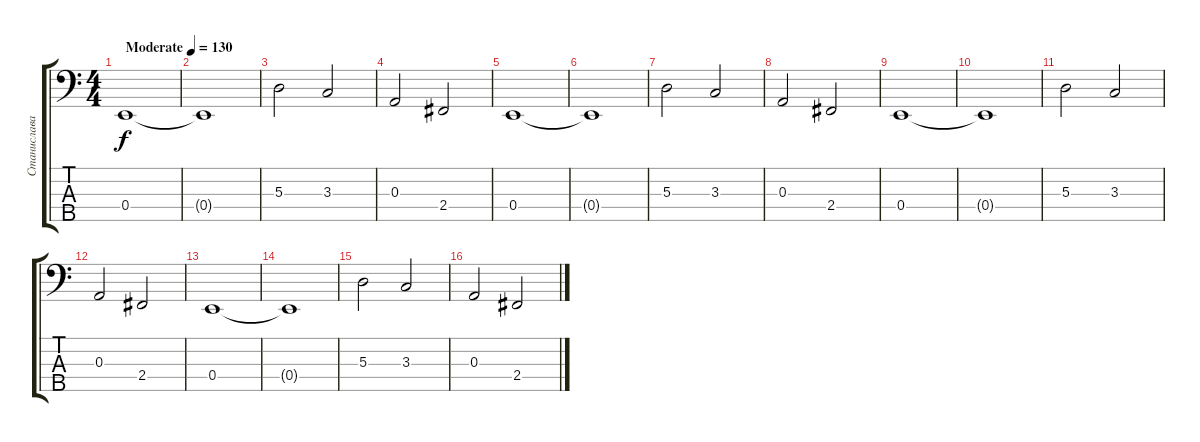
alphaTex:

\track ("Станислава Матвеева (бас-гитара)" "Станислава") {instrument electricbasspick}
\staff {score tabs}
\tuning (G2 D2 A1 E1 B0) {hide}
\ts (4 4)
\tempo (130 "Moderate")
\clef f4
\ks c
0.4.1{dy f instrument electricbasspick} |
0.4{t}.1 |
5.3.2 3.3.2 |
0.3.2 2.4.2 |
0.4.1 |
0.4{t}.1 |
5.3.2 3.3.2 |
0.3.2 2.4.2 |
0.4.1 |
0.4{t}.1 |
5.3.2 3.3.2 |
0.3.2 2.4.2 |
0.4.1 |
0.4{t}.1 |
5.3.2 3.3.2 |
0.3.2 2.4.2
